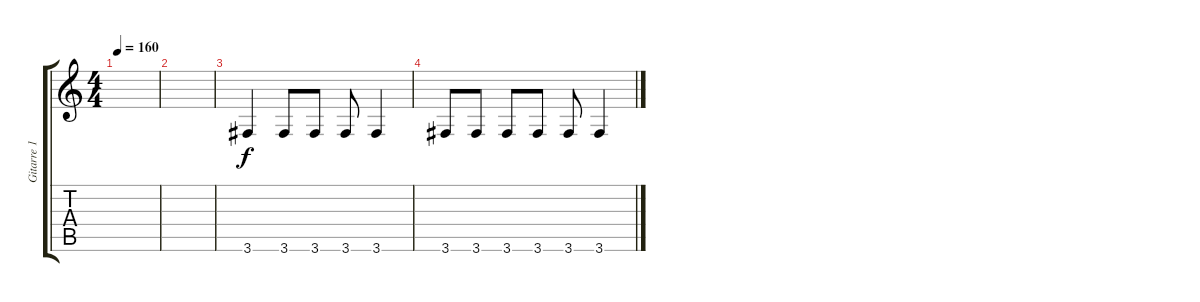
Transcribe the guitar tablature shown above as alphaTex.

\track ("Gitarre 1" "Gitarre 1") {instrument overdrivenguitar}
\staff {score tabs}
\tuning (Eb4 Bb3 Gb3 Db3 Ab2 Eb2) {hide}
\ts (4 4)
\tempo 160
\clef g2
\ks c
|
|
3.6.4 3.6.8 3.6.8 3.6.8 3.6.4 |
3.6.8 3.6.8 3.6.8 3.6.8 3.6.8 3.6.4
